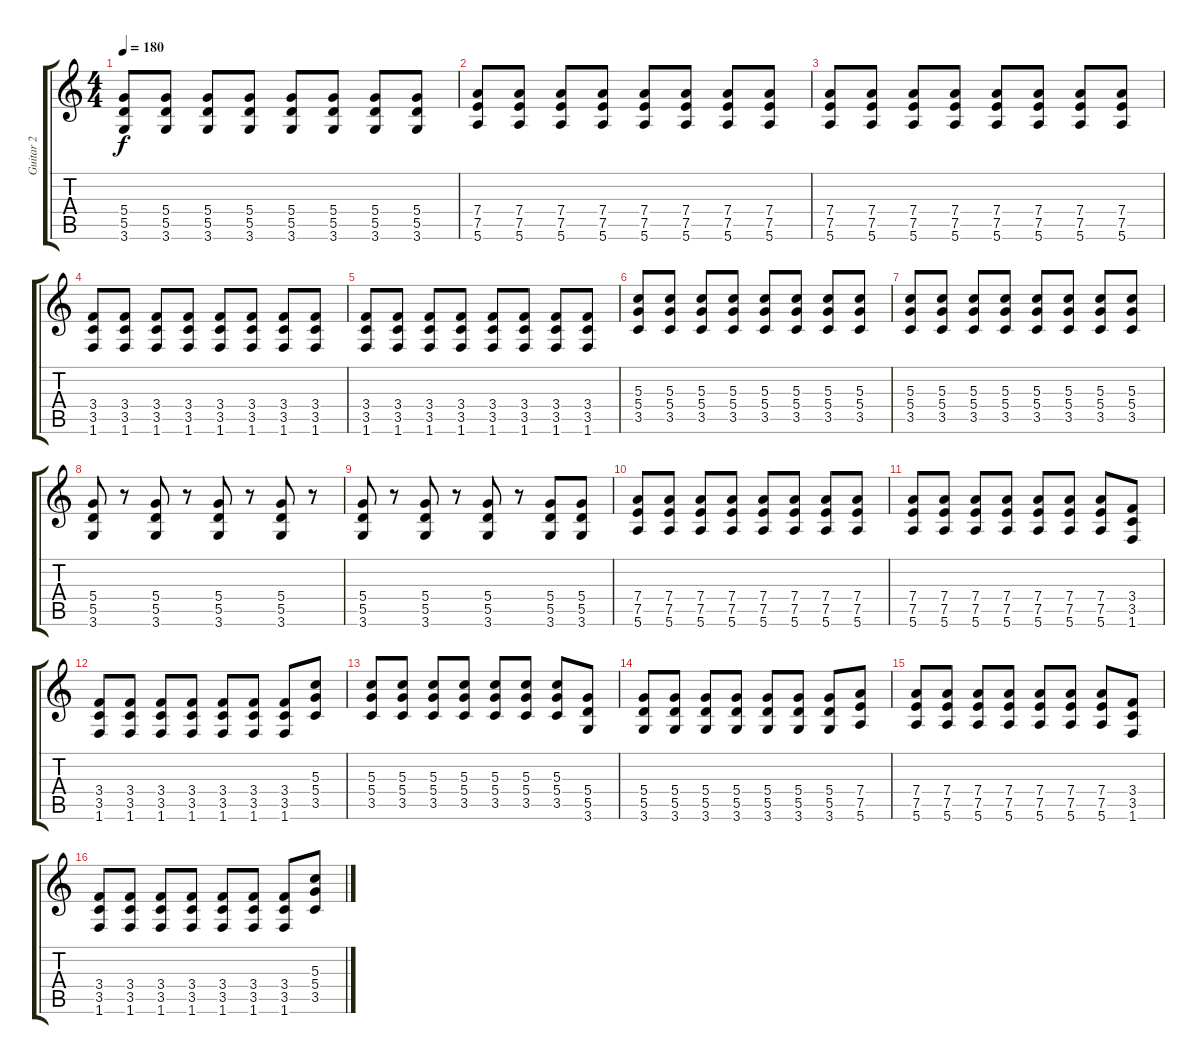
\track ("Guitar 2" "Guitar 2") {instrument distortionguitar}
\staff {score tabs}
\tuning (E4 B3 G3 D3 A2 E2) {hide}
\ts (4 4)
\tempo 180
\clef g2
\ks c
(5.4 5.5 3.6).8{dy f} (5.4 5.5 3.6).8 (5.4 5.5 3.6).8 (5.4 5.5 3.6).8 (5.4 5.5 3.6).8 (5.4 5.5 3.6).8 (5.4 5.5 3.6).8 (5.4 5.5 3.6).8 |
(7.4 7.5 5.6).8 (7.4 7.5 5.6).8 (7.4 7.5 5.6).8 (7.4 7.5 5.6).8 (7.4 7.5 5.6).8 (7.4 7.5 5.6).8 (7.4 7.5 5.6).8 (7.4 7.5 5.6).8 |
(7.4 7.5 5.6).8 (7.4 7.5 5.6).8 (7.4 7.5 5.6).8 (7.4 7.5 5.6).8 (7.4 7.5 5.6).8 (7.4 7.5 5.6).8 (7.4 7.5 5.6).8 (7.4 7.5 5.6).8 |
(3.4 3.5 1.6).8 (3.4 3.5 1.6).8 (3.4 3.5 1.6).8 (3.4 3.5 1.6).8 (3.4 3.5 1.6).8 (3.4 3.5 1.6).8 (3.4 3.5 1.6).8 (3.4 3.5 1.6).8 |
(3.4 3.5 1.6).8 (3.4 3.5 1.6).8 (3.4 3.5 1.6).8 (3.4 3.5 1.6).8 (3.4 3.5 1.6).8 (3.4 3.5 1.6).8 (3.4 3.5 1.6).8 (3.4 3.5 1.6).8 |
(5.3 5.4 3.5).8 (5.3 5.4 3.5).8 (5.3 5.4 3.5).8 (5.3 5.4 3.5).8 (5.3 5.4 3.5).8 (5.3 5.4 3.5).8 (5.3 5.4 3.5).8 (5.3 5.4 3.5).8 |
(5.3 5.4 3.5).8 (5.3 5.4 3.5).8 (5.3 5.4 3.5).8 (5.3 5.4 3.5).8 (5.3 5.4 3.5).8 (5.3 5.4 3.5).8 (5.3 5.4 3.5).8 (5.3 5.4 3.5).8 |
(5.4 5.5 3.6).8 r.8 (5.4 5.5 3.6).8 r.8 (5.4 5.5 3.6).8 r.8 (5.4 5.5 3.6).8 r.8 |
(5.4 5.5 3.6).8 r.8 (5.4 5.5 3.6).8 r.8 (5.4 5.5 3.6).8 r.8 (5.4 5.5 3.6).8 (5.4 5.5 3.6).8 |
(7.4 7.5 5.6).8 (7.4 7.5 5.6).8 (7.4 7.5 5.6).8 (7.4 7.5 5.6).8 (7.4 7.5 5.6).8 (7.4 7.5 5.6).8 (7.4 7.5 5.6).8 (7.4 7.5 5.6).8 |
(7.4 7.5 5.6).8 (7.4 7.5 5.6).8 (7.4 7.5 5.6).8 (7.4 7.5 5.6).8 (7.4 7.5 5.6).8 (7.4 7.5 5.6).8 (7.4 7.5 5.6).8 (3.4 3.5 1.6).8 |
(3.4 3.5 1.6).8 (3.4 3.5 1.6).8 (3.4 3.5 1.6).8 (3.4 3.5 1.6).8 (3.4 3.5 1.6).8 (3.4 3.5 1.6).8 (3.4 3.5 1.6).8 (5.3 5.4 3.5).8 |
(5.3 5.4 3.5).8 (5.3 5.4 3.5).8 (5.3 5.4 3.5).8 (5.3 5.4 3.5).8 (5.3 5.4 3.5).8 (5.3 5.4 3.5).8 (5.3 5.4 3.5).8 (5.4 5.5 3.6).8 |
(5.4 5.5 3.6).8 (5.4 5.5 3.6).8 (5.4 5.5 3.6).8 (5.4 5.5 3.6).8 (5.4 5.5 3.6).8 (5.4 5.5 3.6).8 (5.4 5.5 3.6).8 (7.4 7.5 5.6).8 |
(7.4 7.5 5.6).8 (7.4 7.5 5.6).8 (7.4 7.5 5.6).8 (7.4 7.5 5.6).8 (7.4 7.5 5.6).8 (7.4 7.5 5.6).8 (7.4 7.5 5.6).8 (3.4 3.5 1.6).8 |
(3.4 3.5 1.6).8 (3.4 3.5 1.6).8 (3.4 3.5 1.6).8 (3.4 3.5 1.6).8 (3.4 3.5 1.6).8 (3.4 3.5 1.6).8 (3.4 3.5 1.6).8 (5.3 5.4 3.5).8
